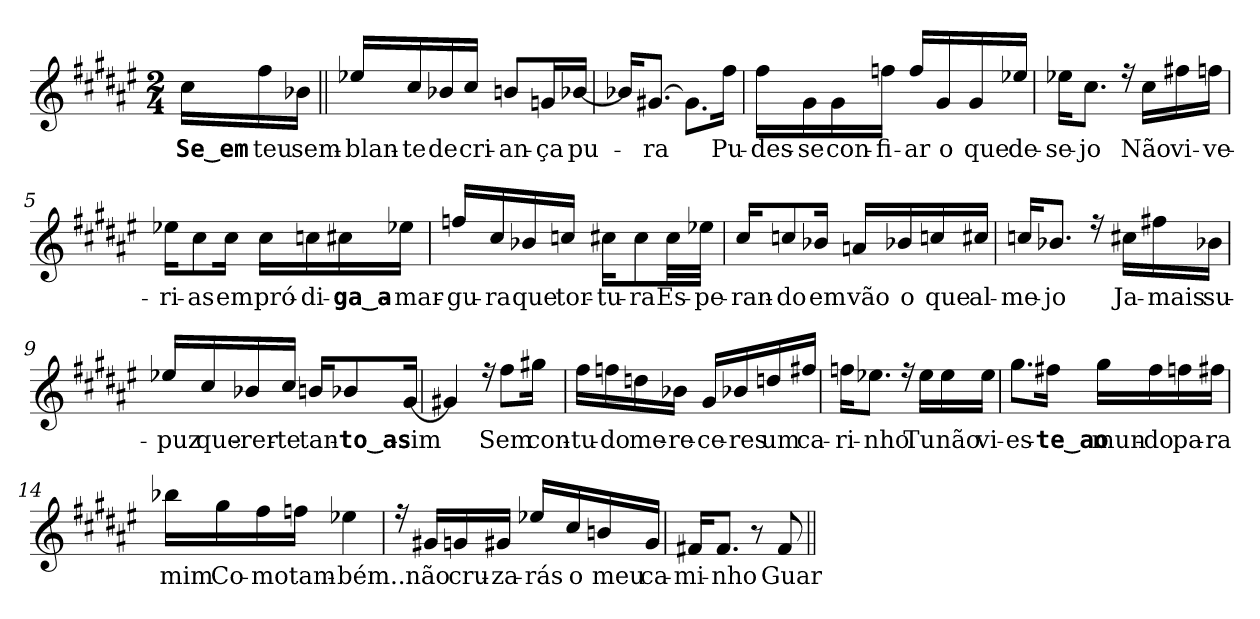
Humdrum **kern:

**kern	**text
*part1	*part1
*staff1	*staff1
*clefG2	*
*k[f#c#g#d#a#e#]	*
*F#:	*
*M2/4	*
=	=
!	!LO:LY:b
16cc#\LL	Se‿em
!	!LO:LY:b
16ff#\	teu
!	!LO:LY:b
16b-X\JJ	sem-
=1||	=1||
!LO:TX:a:t=ca. 54	!
!	!LO:LY:b
*^	*
16ee-X/LL	4ryy	-blan-
!	!	!LO:LY:b
16cc#/	.	-te
!	!	!LO:LY:b
16b-X/	.	de
!	!	!LO:LY:b
16cc#/JJ	.	cri-
!	!	!LO:LY:b
8bn/L	4ryy	-an-
!	!	!LO:LY:b
16gn/L	.	-ça
!	!	!LO:LY:b
[>16b-X/JJ	.	pu-
=2	=2	=2
16b-X/KL]	2ryy	.
!	!	!LO:LY:b
[>8.g#X/J	.	-ra
8.g#\L]	.	.
!	!	!LO:LY:b
16ff#\Jk	.	Pu-
!!LO:LB:g=z	!!
=3	=3	=3
!	!	!LO:LY:b
16ff#\LL	4ryy	-des-
!	!	!LO:LY:b
16g#\	.	-se
!	!	!LO:LY:b
16g#\	.	con-
!	!	!LO:LY:b
16ffn\JJ	.	-fi-
!	!	!LO:LY:b
16ff/LL	4ryy	-ar
!	!	!LO:LY:b
16g#/	.	o
!	!	!LO:LY:b
16g#/	.	que
!	!	!LO:LY:b
16ee-X/JJ	.	de-
=4	=4	=4
!	!	!LO:LY:b
16ee-X\KL	2ryy	-se-
!	!	!LO:LY:b
8.cc#\J	.	-jo
16rff	.	.
!	!	!LO:LY:b
16cc#\LL	.	Não
!	!	!LO:LY:b
16ff#X\	.	vi-
!	!	!LO:LY:b
16ffn\JJ	.	-ve-
=5	=5	=5
!	!	!LO:LY:b
16ee-X\KL	2ryy	-ri-
!	!	!LO:LY:b
8cc#\	.	-as
!	!	!LO:LY:b
16cc#\Jk	.	em
!	!	!LO:LY:b
16cc#\LL	.	pró-
!	!	!LO:LY:b
16ccn\	.	-di-
!	!	!LO:LY:b
16cc#X\	.	-ga‿a-
!	!	!LO:LY:b
16ee-X\JJ	.	-mar-
!!LO:LB:g=z	!!
=6	=6	=6
!	!	!LO:LY:b
16ffn/LL	2ryy	-gu-
!	!	!LO:LY:b
16cc#/	.	-ra
!	!	!LO:LY:b
16b-X/	.	que
!	!	!LO:LY:b
16ccn/JJ	.	tor-
!	!	!LO:LY:b
16cc#X\KL	.	-tu-
!	!	!LO:LY:b
8cc#\	.	-ra
!	!	!LO:LY:b
32cc#\LL	.	Es-
!	!	!LO:LY:b
32ee-X\JJJ	.	-pe-
=7	=7	=7
!	!	!LO:LY:b
16cc#/KL	4ryy	-ran-
!	!	!LO:LY:b
8ccn/	.	-do
!	!	!LO:LY:b
16b-X/Jk	.	em
!	!	!LO:LY:b
16an/LL	4ryy	vão
!	!	!LO:LY:b
16b-X/	.	o
!	!	!LO:LY:b
16ccn/	.	que
!	!	!LO:LY:b
16cc#X/JJ	.	al-
=8	=8	=8
!	!	!LO:LY:b
16ccn/KL	4ryy	-me-
!	!	!LO:LY:b
8.b-X/J	.	-jo
16rff	4ryy	.
!	!	!LO:LY:b
16cc#X\LL	.	Ja-
!	!	!LO:LY:b
16ff#X\	.	-mais
!	!	!LO:LY:b
16b-X\JJ	.	su-
!!LO:LB:g=z	!!
=9	=9	=9
!	!	!LO:LY:b
16ee-X/LL	4ryy	-puz
!	!	!LO:LY:b
16cc#/	.	que-
!	!	!LO:LY:b
16b-X/	.	-rer-
!	!	!LO:LY:b
16cc#/JJ	.	-te
!	!	!LO:LY:b
16bn/KL	4ryy	tan-
!	!	!LO:LY:b
8b-X/	.	-to‿as-
!	!	!LO:LY:b
[>16g#/Jk	.	-sim
=10	=10	=10
4g#X/]	4ryy	.
16rff	4ryy	.
!	!	!LO:LY:b
8ff#\L	.	Sem
!	!	!LO:LY:b
16gg#X\Jk	.	con-
=11	=11	=11
!	!	!LO:LY:b
16ff#\LL	2ryy	-tu-
!	!	!LO:LY:b
16ffn\	.	-do
!	!	!LO:LY:b
16ddn\	.	me-
!	!	!LO:LY:b
16b-X\JJ	.	-re-
!	!	!LO:LY:b
16g#/LL	.	-ce-
!	!	!LO:LY:b
16b-X/	.	-res
!	!	!LO:LY:b
16ddn/	.	um
!	!	!LO:LY:b
16ff#X/JJ	.	ca-
!!LO:LB:g=z	!!
=12	=12	=12
!	!	!LO:LY:b
16ffn\KL	4ryy	-ri-
!	!	!LO:LY:b
8.ee-X\J	.	-nho
16rff	4ryy	.
!	!	!LO:LY:b
16ee-\LL	.	Tu
!	!	!LO:LY:b
16ee-\	.	não
!	!	!LO:LY:b
16ee-\JJ	.	vi-
=13	=13	=13
!	!	!LO:LY:b
8.gg#\L	4ryy	-es-
!	!	!LO:LY:b
16ff#X\Jk	.	-te‿ao
!	!	!LO:LY:b
16gg#\LL	4ryy	mun-
!	!	!LO:LY:b
16ff#\	.	-do
!	!	!LO:LY:b
16ffn\	.	pa-
!	!	!LO:LY:b
16ff#X\JJ	.	-ra
=14	=14	=14
!	!	!LO:LY:b
16bb-X\LL	4ryy	mim
!	!	!LO:LY:b
16gg#\	.	Co-
!	!	!LO:LY:b
16ff#\	.	-mo
!	!	!LO:LY:b
16ffn\JJ	.	tam-
!	!	!LO:LY:b
4ee-X\	4ryy	-bém...
!!LO:LB:g=z	!!
=15	=15	=15
16rff	4ryy	.
!	!	!LO:LY:b
16g#X/LL	.	não
!	!	!LO:LY:b
16gn/	.	cru-
!	!	!LO:LY:b
16g#X/JJ	.	-za-
!	!	!LO:LY:b
16ee-X/LL	4ryy	-rás
!	!	!LO:LY:b
16cc#/	.	o
!	!	!LO:LY:b
16bn/	.	meu
!	!	!LO:LY:b
16g#/JJ	.	ca-
*v	*v	*
=16	=16
!	!LO:LY:b
16f#X/KL	-mi-
!	!LO:LY:b
8.f#/J	-nho
8r	.
!	!LO:LY:b
8f#/	Guar-
=||	=||
*-	*-
